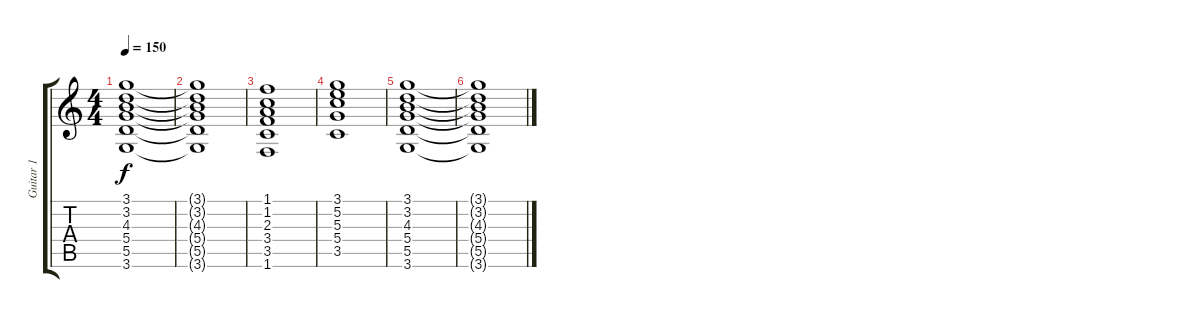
\track ("Guitar 1" "Guitar 1") {instrument electricguitarclean}
\staff {score tabs}
\tuning (E4 B3 G3 D3 A2 E2) {hide}
\ts (4 4)
\tempo 150
\clef g2
\ks c
(3.1 3.2 4.3 5.4 5.5 3.6).1{dy f} |
(3.1{t} 3.2{t} 4.3{t} 5.4{t} 5.5{t} 3.6{t}).1 |
(1.1 1.2 2.3 3.4 3.5 1.6).1 |
(3.1 5.2 5.3 5.4 3.5).1 |
(3.1 3.2 4.3 5.4 5.5 3.6).1 |
(3.1{t} 3.2{t} 4.3{t} 5.4{t} 5.5{t} 3.6{t}).1
